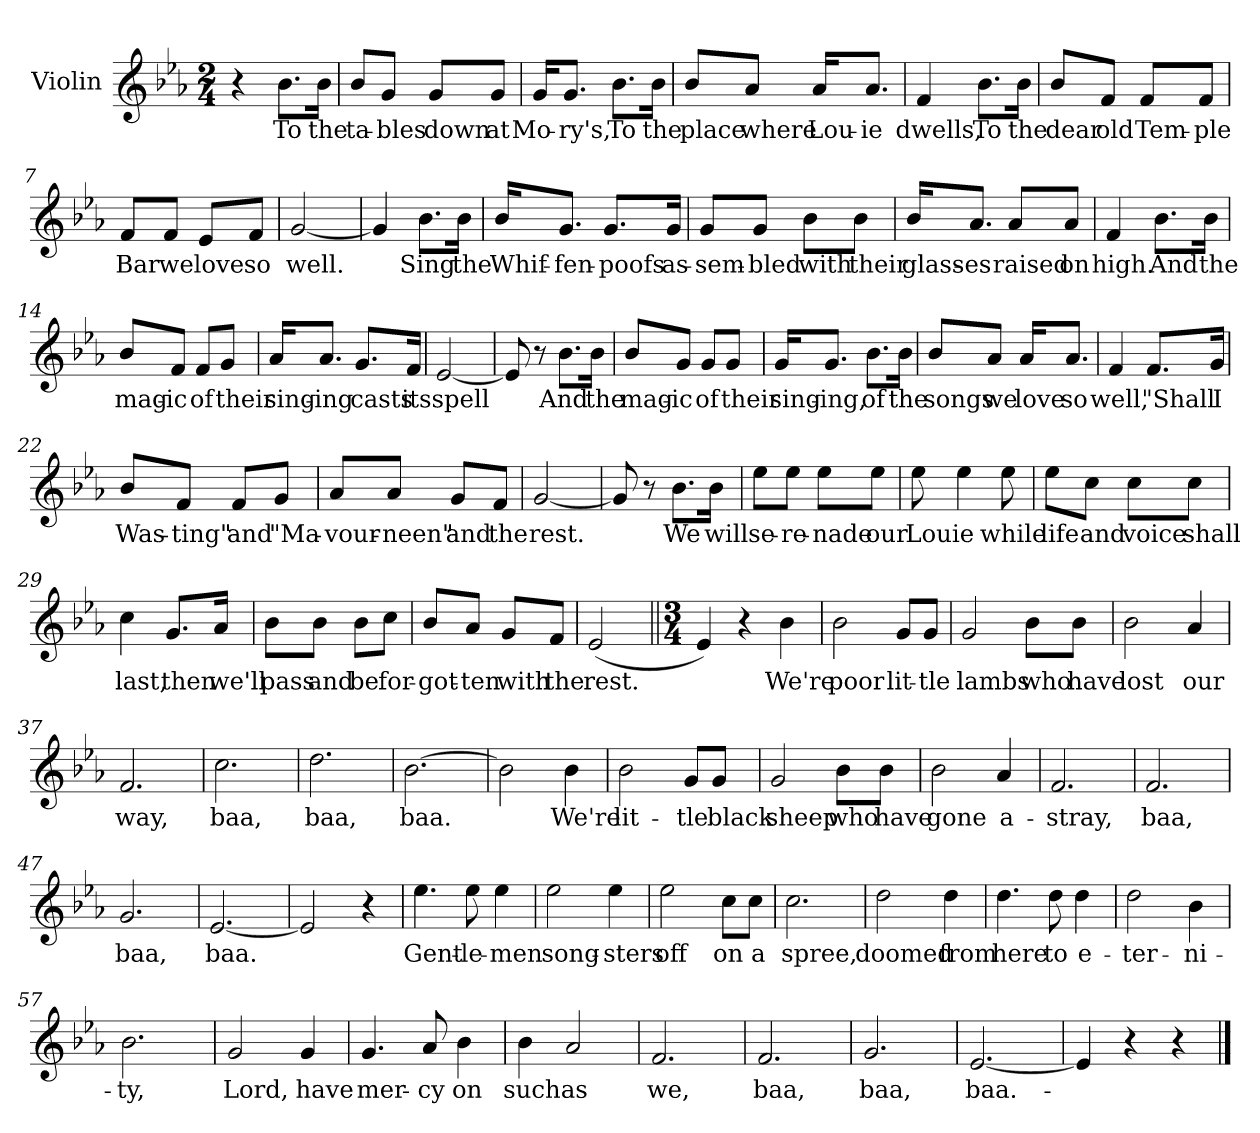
**kern	**text
*part1	*part1
*staff1	*staff1
*I"Violin	*
*I'Vln	*
*clefG2	*
*k[b-e-a-]	*
*E-:	*
*M2/4	*
=1	=1
4r	.
8.b-\L	To
16b-\Jk	the
=2	=2
8b-/L	ta-
8g/J	-bles
8g/L	down
8g/J	at
=3	=3
16g/KL	Mo-
8.g/J	-ry's,
8.b-\L	To
16b-\Jk	the
=4	=4
8b-/L	place
8a-/J	where
16a-/KL	Lou-
8.a-/J	-ie
=5	=5
4f/	dwells,
8.b-\L	To
16b-\Jk	the
!!LO:LB:g=z
=6	=6
8b-/L	dear
8f/J	old
8f/L	Tem-
8f/J	-ple
=7	=7
8f/L	Bar
8f/J	we
8e-/L	love
8f/J	so
=8	=8
[2g/	well.
=9	=9
4g/]	.
8.b-\L	Sing
16b-\Jk	the
=10	=10
16b-/KL	Whif-
8.g/J	-fen-
8.g/L	-poofs
16g/Jk	as-
!!LO:LB:g=z
=11	=11
8g/L	-sem-
8g/J	-bled
8b-\L	with
8b-\J	their
=12	=12
16b-/KL	glass-
8.a-/J	-es
8a-/L	raised
8a-/J	on
=13	=13
4f/	high.
8.b-\L	And
16b-\Jk	the
=14	=14
8b-/L	mag-
8f/J	-ic
8f/L	of
8g/J	their
=15	=15
16a-/KL	sing-
8.a-/J	-ing
8.g/L	casts
16f/Jk	its
=16	=16
[2e-/	spell
!!LO:LB:g=z
=17	=17
8e-/]	.
8r	.
8.b-\L	And
16b-\Jk	the
=18	=18
8b-/L	mag-
8g/J	-ic
8g/L	of
8g/J	their
=19	=19
16g/KL	sing-
8.g/J	-ing,
8.b-\L	of
16b-\Jk	the
=20	=20
8b-/L	songs
8a-/J	we
16a-/KL	love
8.a-/J	so
=21	=21
4f/	well,
8.f/L	"Shall
16g/Jk	I
!!LO:LB:g=z
=22	=22
8b-/L	Was-
8f/J	-ting"
8f/L	and
8g/J	"Ma-
=23	=23
8a-/L	-vour-
8a-/J	-neen"
8g/L	and
8f/J	the
=24	=24
[2g/	rest.
=25	=25
8g/]	.
8r	.
8.b-\L	We
16b-\Jk	will
=26	=26
8ee-\L	se-
8ee-\J	-re-
8ee-\L	-nade
8ee-\J	our
=27	=27
8ee-\	Lou
4ee-\	ie
8ee-\	while
!!LO:LB:g=z
=28	=28
8ee-\L	life
8cc\J	and
8cc\L	voice
8cc\J	shall
=29	=29
4cc\	last,
8.g/L	then
16a-/Jk	we'll
=30	=30
8b-\L	pass
8b-\J	and
8b-\L	be
8cc\J	for-
=31	=31
8b-/L	-got-
8a-/J	-ten
8g/L	with
8f/J	the
=32	=32
(2e-/	rest.
=33||	=33||
*M3/4	*
4e-/)	.
4r	.
4b-\	We're
=34	=34
2b-\	poor
8g/L	lit-
8g/J	-tle
!!LO:LB:g=z
=35	=35
2g/	lambs
8b-\L	who
8b-\J	have
=36	=36
2b-\	lost
4a-/	our
=37	=37
2.f/	way,
=38	=38
2.cc\	baa,
=39	=39
2.dd\	baa,
=40	=40
[2.b-\	baa.
=41	=41
2b-\]	.
4b-\	We're
=42	=42
2b-\	lit-
8g/L	-tle
8g/J	black
=43	=43
2g/	sheep
8b-\L	who
8b-\J	have
=44	=44
2b-\	gone
4a-/	a-
=45	=45
2.f/	-stray,
!!LO:LB:g=z
=46	=46
2.f/	baa,
=47	=47
2.g/	baa,
=48	=48
[2.e-/	baa.
=49	=49
2e-/]	.
4r	.
=50	=50
4.ee-\	Gent-
8ee-\	-le-
4ee-\	-men
=51	=51
2ee-\	song-
4ee-\	-sters
=52	=52
2ee-\	off
8cc\L	on
8cc\J	a
=53	=53
2.cc\	spree,
=54	=54
2dd\	doomed
4dd\	from
=55	=55
4.dd\	here
8dd\	to
4dd\	e-
=56	=56
2dd\	-ter-
4b-\	-ni-
=57	=57
2.b-\	-ty,
!!LO:LB:g=z
=58	=58
2g/	Lord,
4g/	have
=59	=59
4.g/	mer-
8a-/	-cy
4b-\	on
=60	=60
4b-\	such
2a-/	as
=61	=61
2.f/	we,
=62	=62
2.f/	baa,
=63	=63
2.g/	baa,
=64	=64
[2.e-/	baa.-
=65	=65
4e-/]	.
4r	.
4r	.
==	==
*-	*-
